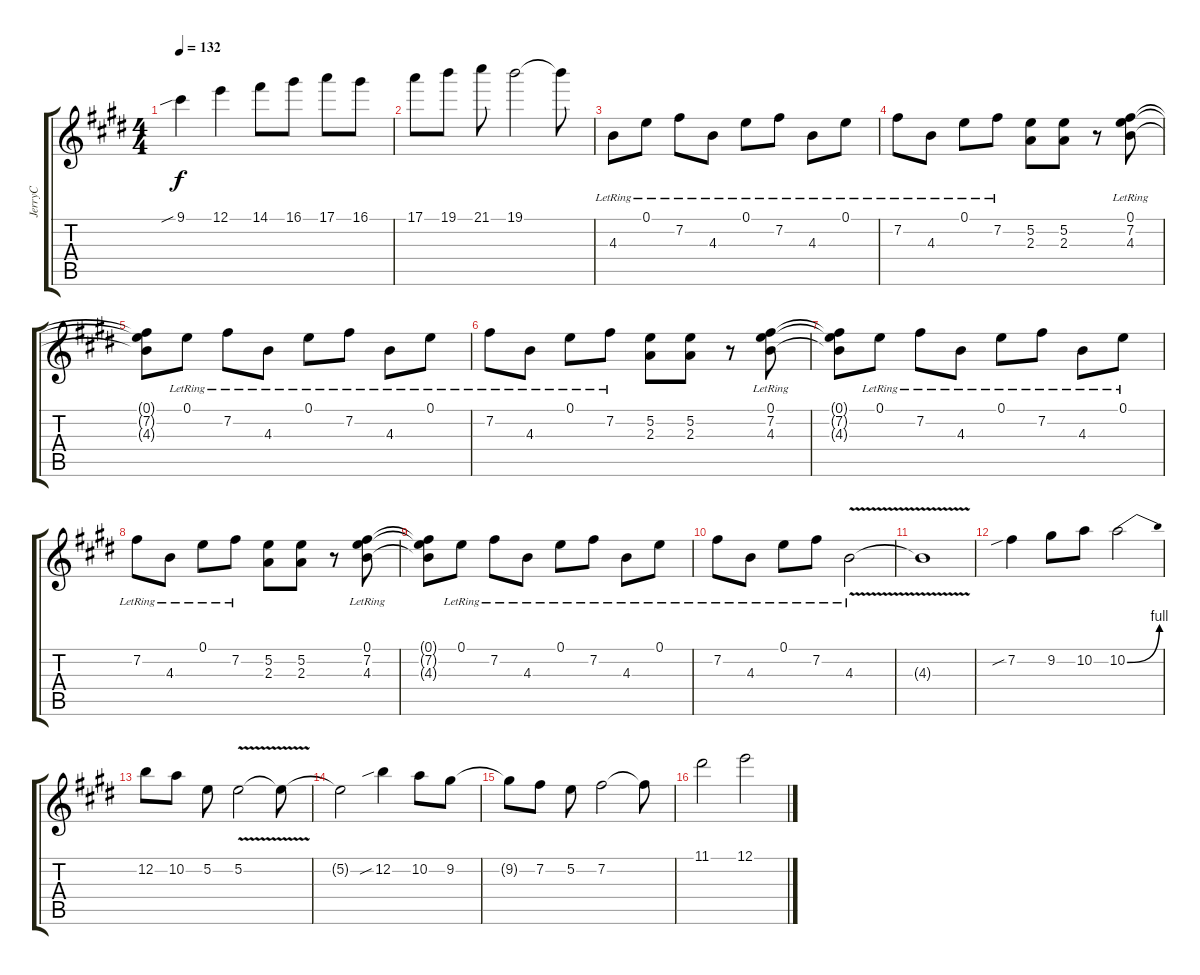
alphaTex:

\track ("JerryC" "JerryC") {instrument distortionguitar}
\staff {score tabs}
\tuning (E4 B3 G3 D3 A2 E2) {hide}
\ts (4 4)
\tempo 132
\clef g2
\ks e
9.1{sib}.4{dy f} 12.1.4 14.1.8 16.1.8 17.1.8 16.1.8 |
17.1.8 19.1.8 21.1.8 19.1.2 19.1{t}.8 |
4.3{lr}.8 0.1{lr}.8 7.2{lr}.8 4.3{lr}.8 0.1{lr}.8 7.2{lr}.8 4.3{lr}.8 0.1{lr}.8 |
7.2{lr}.8 4.3{lr}.8 0.1{lr}.8 7.2{lr}.8 (5.2 2.3).8 (5.2 2.3).8 r.8 (0.1{lr} 7.2{lr} 4.3{lr}).8 |
(0.1{t} 7.2{t} 4.3{t}).8 0.1{lr}.8 7.2{lr}.8 4.3{lr}.8 0.1{lr}.8 7.2{lr}.8 4.3{lr}.8 0.1{lr}.8 |
7.2{lr}.8 4.3{lr}.8 0.1{lr}.8 7.2{lr}.8 (5.2 2.3).8 (5.2 2.3).8 r.8 (0.1{lr} 7.2{lr} 4.3{lr}).8 |
(0.1{t} 7.2{t} 4.3{t}).8 0.1{lr}.8 7.2{lr}.8 4.3{lr}.8 0.1{lr}.8 7.2{lr}.8 4.3{lr}.8 0.1{lr}.8 |
7.2{lr}.8 4.3{lr}.8 0.1{lr}.8 7.2{lr}.8 (5.2 2.3).8 (5.2 2.3).8 r.8 (0.1{lr} 7.2{lr} 4.3{lr}).8 |
(0.1{t} 7.2{t} 4.3{t}).8 0.1{lr}.8 7.2{lr}.8 4.3{lr}.8 0.1{lr}.8 7.2{lr}.8 4.3{lr}.8 0.1{lr}.8 |
7.2{lr}.8 4.3{lr}.8 0.1{lr}.8 7.2{lr}.8 4.3{v lr}.2 |
4.3{t}.1 |
7.2{sib}.4 9.2.8 10.2.8 10.2{be (bend 0 0 60 4)}.2 |
12.2.8 10.2.8 5.2.8 5.2{v}.2 5.2{t}.8 |
5.2{t}.2 12.2{sib}.4 10.2.8 9.2.8 |
9.2{t}.8 7.2.8 5.2.8 7.2.2 7.2{t}.8 |
11.1.2 12.1.2
